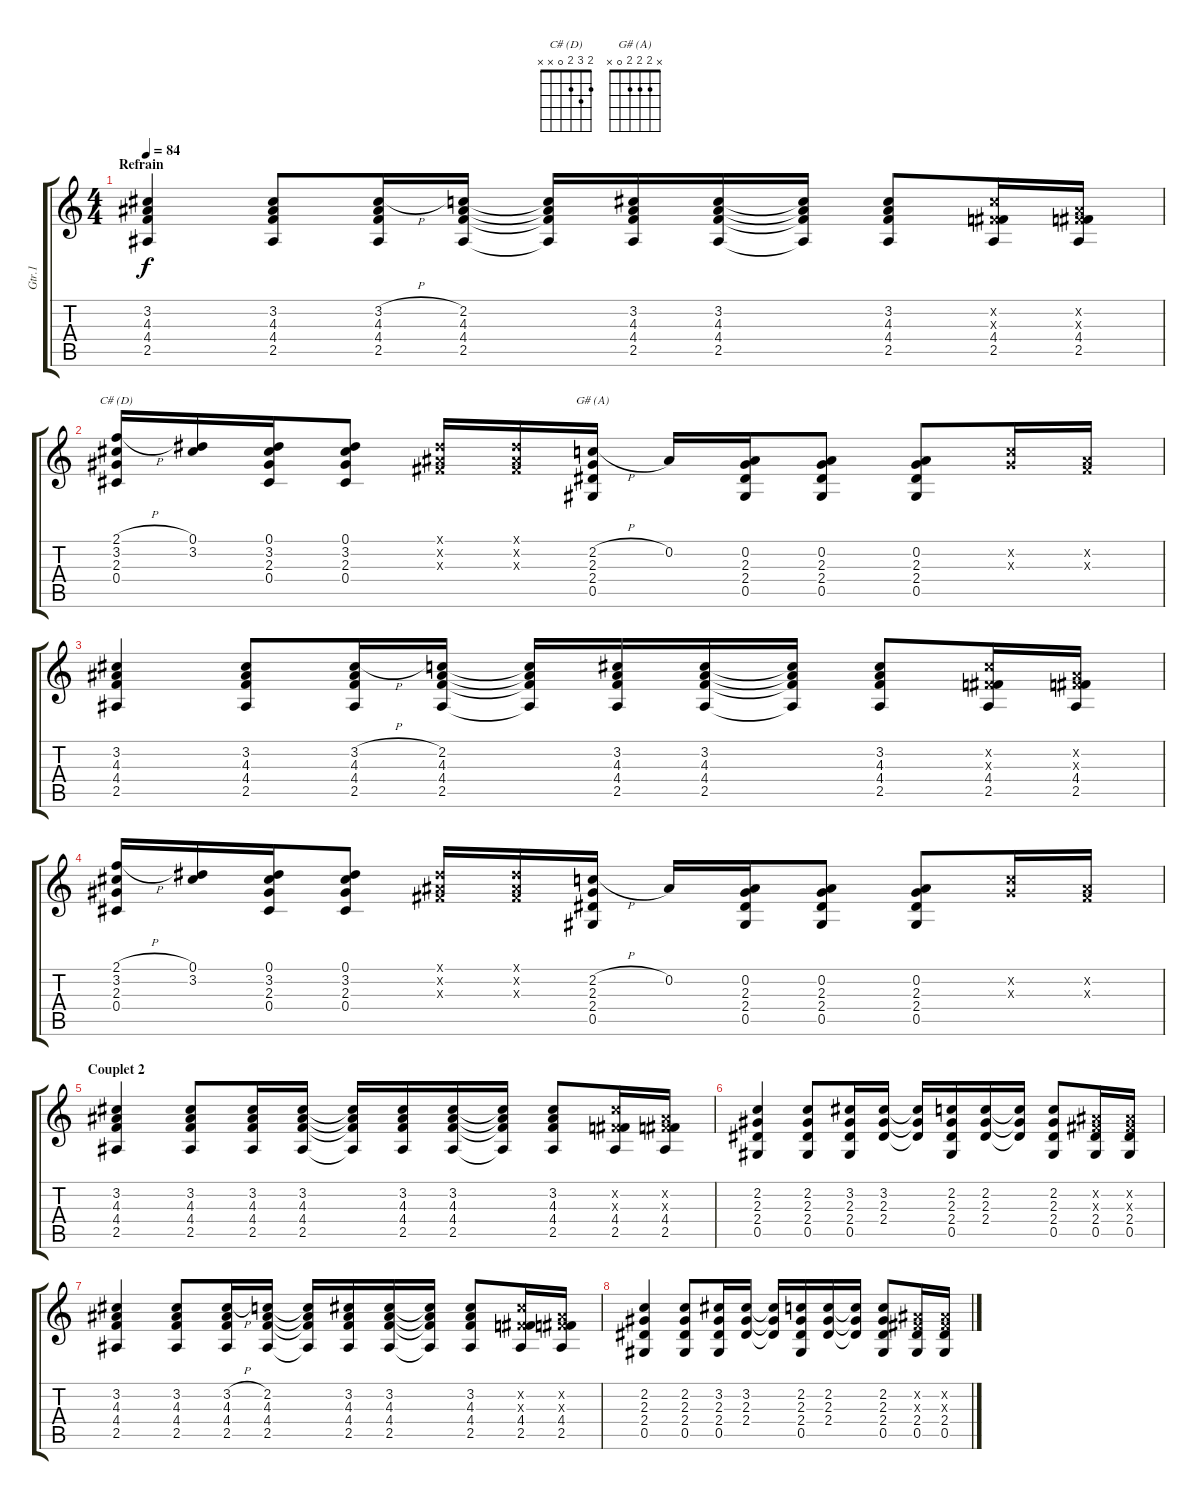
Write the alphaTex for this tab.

\track ("Gtr.1" "Gtr.1") {instrument acousticguitarsteel}
\staff {score tabs}
\tuning (Eb4 Bb3 Gb3 Db3 Ab2 Eb2) {hide}
\chord ("C# (D)" 2 3 2 0 x x)
\chord ("G# (A)" x 2 2 2 0 x)
\ts (4 4)
\section ("" "Refrain")
\tempo 84
\clef g2
\ks c
(3.2 4.3 4.4 2.5).4{dy f} (3.2 4.3 4.4 2.5).8 (3.2{h} 4.3 4.4 2.5).16 (2.2 4.3 4.4 2.5).16 (2.2{t} 4.3{t} 4.4{t} 2.5{t}).16 (3.2 4.3 4.4 2.5).16 (3.2 4.3 4.4 2.5).16 (3.2{t} 4.3{t} 4.4{t} 2.5{t}).16 (3.2 4.3 4.4 2.5).8 (3.2{x} 0.3{x} 4.4 2.5).16 (0.2{x} 0.3{x} 4.4 2.5).16 |
(2.1{h} 3.2 2.3 0.4).16{ch "C# (D)"} (0.1 3.2).16 (0.1 3.2 2.3 0.4).16 (0.1 3.2 2.3 0.4).8 (0.1{x} 0.2{x} 0.3{x}).16 (0.1{x} 0.2{x} 0.3{x}).16 (2.2{h} 2.3 2.4 0.5).16{ch "G# (A)"} 0.2.16 (0.2 2.3 2.4 0.5).16 (0.2 2.3 2.4 0.5).8 (0.2 2.3 2.4 0.5).8 (2.2{x} 2.3{x}).16 (0.2{x} 0.3{x}).16 |
(3.2 4.3 4.4 2.5).4 (3.2 4.3 4.4 2.5).8 (3.2{h} 4.3 4.4 2.5).16 (2.2 4.3 4.4 2.5).16 (2.2{t} 4.3{t} 4.4{t} 2.5{t}).16 (3.2 4.3 4.4 2.5).16 (3.2 4.3 4.4 2.5).16 (3.2{t} 4.3{t} 4.4{t} 2.5{t}).16 (3.2 4.3 4.4 2.5).8 (3.2{x} 0.3{x} 4.4 2.5).16 (0.2{x} 0.3{x} 4.4 2.5).16 |
(2.1{h} 3.2 2.3 0.4).16 (0.1 3.2).16 (0.1 3.2 2.3 0.4).16 (0.1 3.2 2.3 0.4).8 (0.1{x} 0.2{x} 0.3{x}).16 (0.1{x} 0.2{x} 0.3{x}).16 (2.2{h} 2.3 2.4 0.5).16 0.2.16 (0.2 2.3 2.4 0.5).16 (0.2 2.3 2.4 0.5).8 (0.2 2.3 2.4 0.5).8 (2.2{x} 2.3{x}).16 (0.2{x} 0.3{x}).16 |
\section ("" "Couplet 2")
(3.2 4.3 4.4 2.5).4 (3.2 4.3 4.4 2.5).8 (3.2 4.3 4.4 2.5).16 (3.2 4.3 4.4 2.5).16 (3.2{t} 4.3{t} 4.4{t} 2.5{t}).16 (3.2 4.3 4.4 2.5).16 (3.2 4.3 4.4 2.5).16 (3.2{t} 4.3{t} 4.4{t} 2.5{t}).16 (3.2 4.3 4.4 2.5).8 (3.2{x} 0.3{x} 4.4 2.5).16 (0.2{x} 0.3{x} 4.4 2.5).16 |
(2.2 2.3 2.4 0.5).4 (2.2 2.3 2.4 0.5).8 (3.2 2.3 2.4 0.5).16 (3.2 2.3 2.4).16 (3.2{t} 2.3{t} 2.4{t}).16 (2.2 2.3 2.4 0.5).16 (2.2 2.3 2.4).16 (2.2{t} 2.3{t} 2.4{t}).16 (2.2 2.3 2.4 0.5).8 (0.2{x} 0.3{x} 2.4 0.5).16 (0.2{x} 0.3{x} 2.4 0.5).16 |
(3.2 4.3 4.4 2.5).4 (3.2 4.3 4.4 2.5).8 (3.2{h} 4.3 4.4 2.5).16 (2.2 4.3 4.4 2.5).16 (2.2{t} 4.3{t} 4.4{t} 2.5{t}).16 (3.2 4.3 4.4 2.5).16 (3.2 4.3 4.4 2.5).16 (3.2{t} 4.3{t} 4.4{t} 2.5{t}).16 (3.2 4.3 4.4 2.5).8 (3.2{x} 0.3{x} 4.4 2.5).16 (0.2{x} 0.3{x} 4.4 2.5).16 |
(2.2 2.3 2.4 0.5).4 (2.2 2.3 2.4 0.5).8 (3.2 2.3 2.4 0.5).16 (3.2 2.3 2.4).16 (3.2{t} 2.3{t} 2.4{t}).16 (2.2 2.3 2.4 0.5).16 (2.2 2.3 2.4).16 (2.2{t} 2.3{t} 2.4{t}).16 (2.2 2.3 2.4 0.5).8 (0.2{x} 0.3{x} 2.4 0.5).16 (0.2{x} 0.3{x} 2.4 0.5).16
